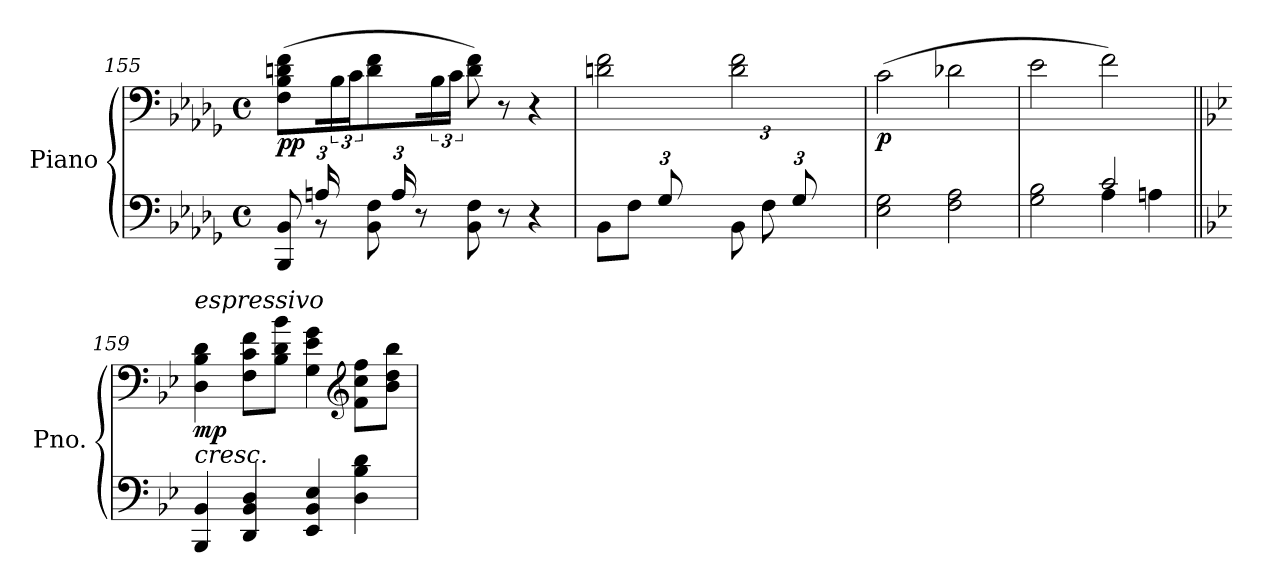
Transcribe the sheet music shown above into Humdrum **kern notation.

**kern	**kern	**dynam
*part1	*part1	*part1
*staff2	*staff1	*staff1/2
*I"Piano	*	*
*I'Pno.	*	*
!!LO:LB:g=z
*clefF4	*clefF4	*
*k[b-e-a-d-g-]	*k[b-e-a-d-g-]	*
*M4/4	*M4/4	*
*met(c)	*met(c)	*
=155	=155	=155
*^	*	*
!	!	!	!LO:DY:b
8ryy	8BBB-/ 8BB-/	(>8F\ 8B-\ 8dn\ 8f\L	pp
*Xbrackettup	*	*	*
24An/L	8r	24ryy	.
24%5ryy	.	24B-\	.
.	.	24c\JJ	.
.	8BB-\ 8F\	8d\ 8f\L	.
24A/L	8r	24ryy	.
12%7ryy	.	24B-\	.
.	.	24c\JJ	.
.	8BB-\ 8F\	8d\ 8f\)	.
.	8r	8r	.
.	4r	4r	.
*v	*v	*	*
=156	=156	=156
*	*^	*
(>8BB-\L	2dn\ 2f\	3ryy	.
8F\J	.	.	.
12G-/L	.	.	.
6ryy	.	12A-X\	.
.	.	12B-\J)	.
(>8BB-\L	2d\ 2f\	3ryy	.
8F\J	.	.	.
12G-/L	.	.	.
6ryy	.	12A-\	.
.	.	12B-\J)	.
=157	=157	=157	=157
!	!	!	!LO:DY:b
*	*v	*v	*
2E-\ 2G-\	(>2c\	p
2F\ 2A-\	2d-X\	.
=158	=158	=158
*^	*	*
2rFFFyy	2G-\ 2B-\	2e-\	.
2c/	4A-\	2f\)	.
.	4An\	.	.
*v	*v	*	*
=159||	=159||	=159||
*k[b-e-]	*k[b-e-]	*
*^	*	*
!	!	!LO:TX:a:i:t=espressivo	!
!	!	!LO:TX:b:i:t=cresc.	!
!	!	!	!LO:DY:b
*v	*v	*	*
4BBB-/ 4BB-/	4D\ 4B-\ 4d\	mp
4DD/ 4BB-/ 4D/	8F\ 8c\ 8f\L	.
.	8B-\ 8d\ 8b-\J	.
4EE-/ 4BB-/ 4E-/	4G\ 4e-\ 4g\	.
*	*clefG2	*
4D\ 4B-\ 4d\	8f\ 8cc\ 8ff\L	.
.	8b-\ 8dd\ 8bb-\J	.
=	=	=
*-	*-	*-
